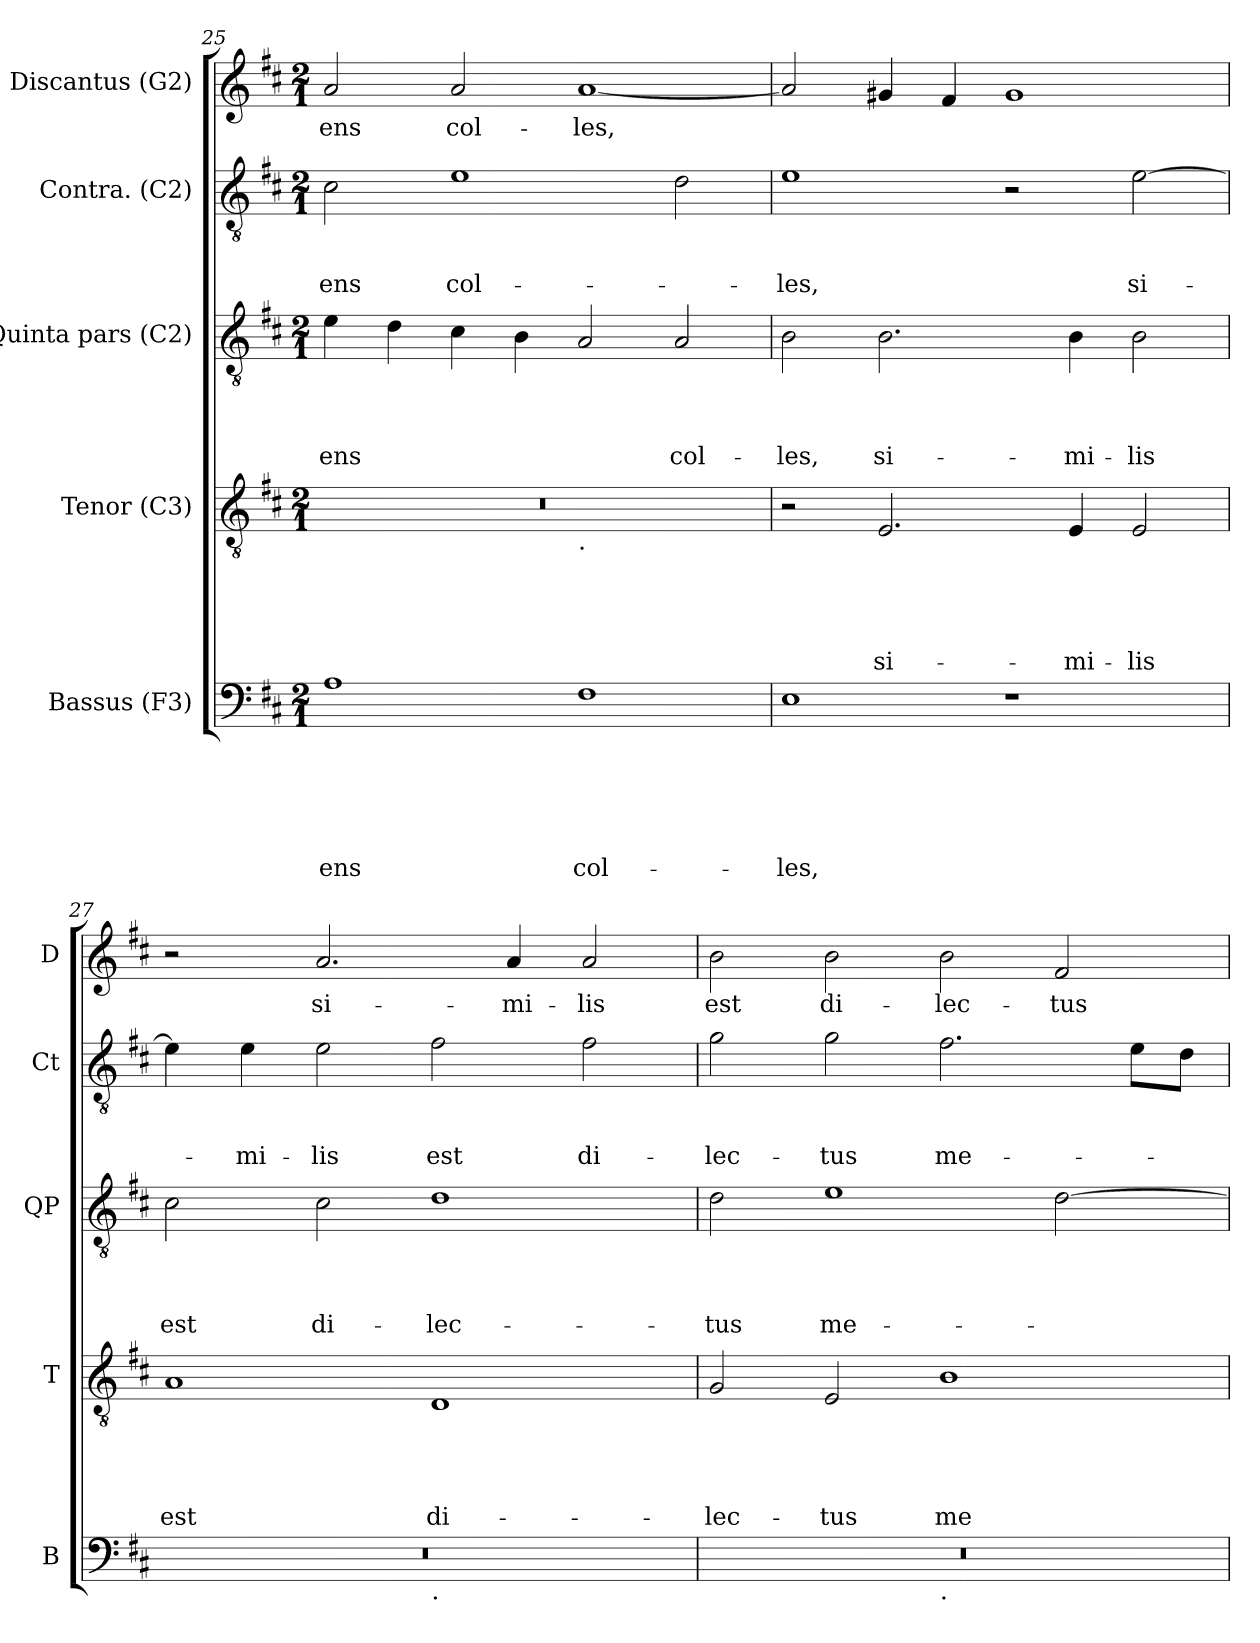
**kern	**text	**text	**text	**text	**text	**text	**kern	**text	**text	**text	**text	**text	**kern	**text	**text	**text	**text	**kern	**text	**text	**text	**kern	**text
*part5	*part5	*part5	*part5	*part5	*part5	*part5	*part4	*part4	*part4	*part4	*part4	*part4	*part3	*part3	*part3	*part3	*part3	*part2	*part2	*part2	*part2	*part1	*part1
*staff5	*staff5	*staff5	*staff5	*staff5	*staff5	*staff5	*staff4	*staff4	*staff4	*staff4	*staff4	*staff4	*staff3	*staff3	*staff3	*staff3	*staff3	*staff2	*staff2	*staff2	*staff2	*staff1	*staff1
*I"Bassus (F3)	*	*	*	*	*	*	*I"Tenor (C3)	*	*	*	*	*	*I"Quinta pars (C2)	*	*	*	*	*I"Contra. (C2)	*	*	*	*I"Discantus (G2)	*
*I'B	*	*	*	*	*	*	*I'T	*	*	*	*	*	*I'QP	*	*	*	*	*I'Ct	*	*	*	*I'D	*
*clefF4	*	*	*	*	*	*	*clefGv2	*	*	*	*	*	*clefGv2	*	*	*	*	*clefGv2	*	*	*	*clefG2	*
*k[f#c#]	*	*	*	*	*	*	*k[f#c#]	*	*	*	*	*	*k[f#c#]	*	*	*	*	*k[f#c#]	*	*	*	*k[f#c#]	*
*D:	*	*	*	*	*	*	*D:	*	*	*	*	*	*D:	*	*	*	*	*D:	*	*	*	*D:	*
*M2/1	*	*	*	*	*	*	*M2/1	*	*	*	*	*	*M2/1	*	*	*	*	*M2/1	*	*	*	*M2/1	*
=25	=25	=25	=25	=25	=25	=25	=25	=25	=25	=25	=25	=25	=25	=25	=25	=25	=25	=25	=25	=25	=25	=25	=25
!	!	!	!	!	!	!LO:LY:b	!	!	!	!	!	!	!	!	!	!	!LO:LY:b	!	!	!	!LO:LY:b	!	!LO:LY:b
*	*	*	*	*	*	*	*^	*	*	*	*	*	*	*	*	*	*	*	*	*	*	*	*
1A	.	.	.	.	.	-ens	0r	1ryy	.	.	.	.	.	4e\	.	.	.	-ens	2c#\	.	.	-ens	2a/	-ens
.	.	.	.	.	.	.	.	.	.	.	.	.	.	4d\	.	.	.	.	.	.	.	.	.	.
!	!	!	!	!	!	!	!	!	!	!	!	!	!	!	!	!	!	!	!	!	!	!LO:LY:b	!	!LO:LY:b
.	.	.	.	.	.	.	.	.	.	.	.	.	.	4c#\	.	.	.	.	1e	.	.	col-	2a/	col-
.	.	.	.	.	.	.	.	.	.	.	.	.	.	4B\	.	.	.	.	.	.	.	.	.	.
!	!	!	!	!	!	!	!	!LO:TX:b:t=.	!	!	!	!	!	!	!	!	!	!	!	!	!	!	!	!
!	!	!	!	!	!	!LO:LY:b	!	!	!	!	!	!	!	!	!	!	!	!	!	!	!	!	!	!LO:LY:b
1F#	.	.	.	.	.	col-	.	1ryy	.	.	.	.	.	2A/	.	.	.	.	.	.	.	.	[<1a	-les,
!	!	!	!	!	!	!	!	!	!	!	!	!	!	!	!	!	!	!LO:LY:b	!	!	!	!	!	!
.	.	.	.	.	.	.	.	.	.	.	.	.	.	2A/	.	.	.	col-	2d\	.	.	.	.	.
!!LO:LB:g=z
=26	=26	=26	=26	=26	=26	=26	=26	=26	=26	=26	=26	=26	=26	=26	=26	=26	=26	=26	=26	=26	=26	=26	=26	=26
!	!	!	!	!	!	!LO:LY:b	!	!	!	!	!	!	!	!	!	!	!	!LO:LY:b	!	!	!	!LO:LY:b	!	!
*	*	*	*	*	*	*	*v	*v	*	*	*	*	*	*	*	*	*	*	*	*	*	*	*	*
1E	.	.	.	.	.	-les,	2r	.	.	.	.	.	2B\	.	.	.	-les,	1e	.	.	-l­es,	2a/]	.
!	!	!	!	!	!	!	!	!	!	!	!	!LO:LY:b	!	!	!	!	!LO:LY:b	!	!	!	!	!	!
.	.	.	.	.	.	.	2.E/	.	.	.	.	si-	2.B\	.	.	.	si-	.	.	.	.	4g#X/	.
.	.	.	.	.	.	.	.	.	.	.	.	.	.	.	.	.	.	.	.	.	.	4f#/	.
1r	.	.	.	.	.	.	.	.	.	.	.	.	.	.	.	.	.	2r	.	.	.	1g#	.
!	!	!	!	!	!	!	!	!	!	!	!	!LO:LY:b	!	!	!	!	!LO:LY:b	!	!	!	!	!	!
.	.	.	.	.	.	.	4E/	.	.	.	.	-mi-	4B\	.	.	.	-mi-	.	.	.	.	.	.
!	!	!	!	!	!	!	!	!	!	!	!	!LO:LY:b:rj	!	!	!	!	!LO:LY:b:rj	!	!	!	!LO:LY:b	!	!
.	.	.	.	.	.	.	2E/	.	.	.	.	-lis	2B\	.	.	.	-lis	[>2e\	.	.	si-	.	.
=27	=27	=27	=27	=27	=27	=27	=27	=27	=27	=27	=27	=27	=27	=27	=27	=27	=27	=27	=27	=27	=27	=27	=27
!	!	!	!	!	!	!	!	!	!	!	!	!LO:LY:b	!	!	!	!	!LO:LY:b	!	!	!	!	!	!
*^	*	*	*	*	*	*	*	*	*	*	*	*	*	*	*	*	*	*	*	*	*	*	*
0r	1ryy	.	.	.	.	.	.	1A	.	.	.	.	est	2c#\	.	.	.	est	4e\]	.	.	.	2r	.
!	!	!	!	!	!	!	!	!	!	!	!	!	!	!	!	!	!	!	!	!	!	!LO:LY:b	!	!
.	.	.	.	.	.	.	.	.	.	.	.	.	.	.	.	.	.	.	4e\	.	.	-mi-	.	.
!	!	!	!	!	!	!	!	!	!	!	!	!	!	!	!	!	!	!LO:LY:b	!	!	!	!LO:LY:b:rj	!	!LO:LY:b
.	.	.	.	.	.	.	.	.	.	.	.	.	.	2c#\	.	.	.	di-	2e\	.	.	-lis	2.a/	si-
!	!LO:TX:b:t=.	!	!	!	!	!	!	!	!	!	!	!	!	!	!	!	!	!	!	!	!	!	!	!
!	!	!	!	!	!	!	!	!	!	!	!	!	!LO:LY:b	!	!	!	!	!LO:LY:b	!	!	!	!LO:LY:b	!	!
.	1ryy	.	.	.	.	.	.	1D	.	.	.	.	di-	1d	.	.	.	-lec-	2f#\	.	.	est	.	.
!	!	!	!	!	!	!	!	!	!	!	!	!	!	!	!	!	!	!	!	!	!	!	!	!LO:LY:b
.	.	.	.	.	.	.	.	.	.	.	.	.	.	.	.	.	.	.	.	.	.	.	4a/	-mi-
!	!	!	!	!	!	!	!	!	!	!	!	!	!	!	!	!	!	!	!	!	!	!LO:LY:b	!	!LO:LY:b:rj
.	.	.	.	.	.	.	.	.	.	.	.	.	.	.	.	.	.	.	2f#\	.	.	di-	2a/	-lis
=28	=28	=28	=28	=28	=28	=28	=28	=28	=28	=28	=28	=28	=28	=28	=28	=28	=28	=28	=28	=28	=28	=28	=28	=28
!	!	!	!	!	!	!	!	!	!	!	!	!	!LO:LY:b	!	!	!	!	!LO:LY:b	!	!	!	!LO:LY:b	!	!LO:LY:b
0r	1ryy	.	.	.	.	.	.	2G/	.	.	.	.	-lec-	2d\	.	.	.	-tus	2g\	.	.	-lec-	2b\	est
!	!	!	!	!	!	!	!	!	!	!	!	!	!LO:LY:b	!	!	!	!	!LO:LY:b	!	!	!	!LO:LY:b	!	!LO:LY:b
.	.	.	.	.	.	.	.	2E/	.	.	.	.	-tus	1e	.	.	.	me-	2g\	.	.	-tus	2b\	di-
!	!LO:TX:b:t=.	!	!	!	!	!	!	!	!	!	!	!	!	!	!	!	!	!	!	!	!	!	!	!
!	!	!	!	!	!	!	!	!	!	!	!	!	!LO:LY:b	!	!	!	!	!	!	!	!	!LO:LY:b	!	!LO:LY:b
.	1ryy	.	.	.	.	.	.	1B	.	.	.	.	me-	.	.	.	.	.	2.f#\	.	.	me-	2b\	-lec-
!	!	!	!	!	!	!	!	!	!	!	!	!	!	!	!	!	!	!	!	!	!	!	!	!LO:LY:b
.	.	.	.	.	.	.	.	.	.	.	.	.	.	[>2d\	.	.	.	.	.	.	.	.	2f#/	-tus
.	.	.	.	.	.	.	.	.	.	.	.	.	.	.	.	.	.	.	8e\L	.	.	.	.	.
.	.	.	.	.	.	.	.	.	.	.	.	.	.	.	.	.	.	.	8d\J	.	.	.	.	.
*v	*v	*	*	*	*	*	*	*	*	*	*	*	*	*	*	*	*	*	*	*	*	*	*	*
=	=	=	=	=	=	=	=	=	=	=	=	=	=	=	=	=	=	=	=	=	=	=	=
*-	*-	*-	*-	*-	*-	*-	*-	*-	*-	*-	*-	*-	*-	*-	*-	*-	*-	*-	*-	*-	*-	*-	*-
